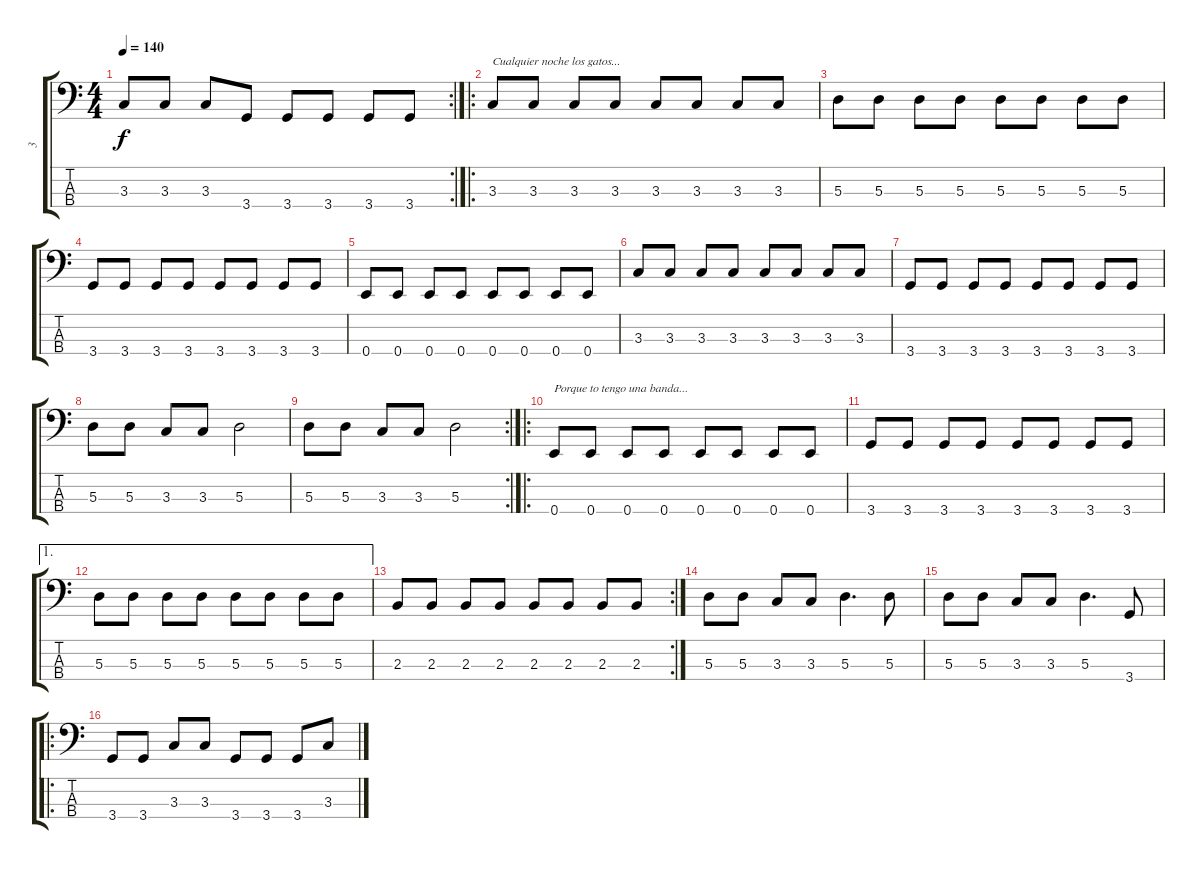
\track ("3" "3") {instrument electricbassfinger}
\staff {score tabs}
\tuning (G2 D2 A1 E1) {hide}
\rc 2
\ts (4 4)
\tempo 140
\clef f4
\ks c
3.3.8{dy f} 3.3.8 3.3.8 3.4.8 3.4.8 3.4.8 3.4.8 3.4.8 |
\ro
3.3.8{txt "Cualquier noche los gatos..."} 3.3.8 3.3.8 3.3.8 3.3.8 3.3.8 3.3.8 3.3.8 |
5.3.8 5.3.8 5.3.8 5.3.8 5.3.8 5.3.8 5.3.8 5.3.8 |
3.4.8 3.4.8 3.4.8 3.4.8 3.4.8 3.4.8 3.4.8 3.4.8 |
0.4.8 0.4.8 0.4.8 0.4.8 0.4.8 0.4.8 0.4.8 0.4.8 |
3.3.8 3.3.8 3.3.8 3.3.8 3.3.8 3.3.8 3.3.8 3.3.8 |
3.4.8 3.4.8 3.4.8 3.4.8 3.4.8 3.4.8 3.4.8 3.4.8 |
5.3.8 5.3.8 3.3.8 3.3.8 5.3.2 |
\rc 2
5.3.8 5.3.8 3.3.8 3.3.8 5.3.2 |
\ro
0.4.8{txt "Porque to tengo una banda..."} 0.4.8 0.4.8 0.4.8 0.4.8 0.4.8 0.4.8 0.4.8 |
3.4.8 3.4.8 3.4.8 3.4.8 3.4.8 3.4.8 3.4.8 3.4.8 |
\ae 1
5.3.8 5.3.8 5.3.8 5.3.8 5.3.8 5.3.8 5.3.8 5.3.8 |
\rc 2
2.3.8 2.3.8 2.3.8 2.3.8 2.3.8 2.3.8 2.3.8 2.3.8 |
5.3.8 5.3.8 3.3.8 3.3.8 5.3.4{d} 5.3.8 |
5.3.8 5.3.8 3.3.8 3.3.8 5.3.4{d} 3.4.8 |
\ro
3.4.8 3.4.8 3.3.8 3.3.8 3.4.8 3.4.8 3.4.8 3.3.8
